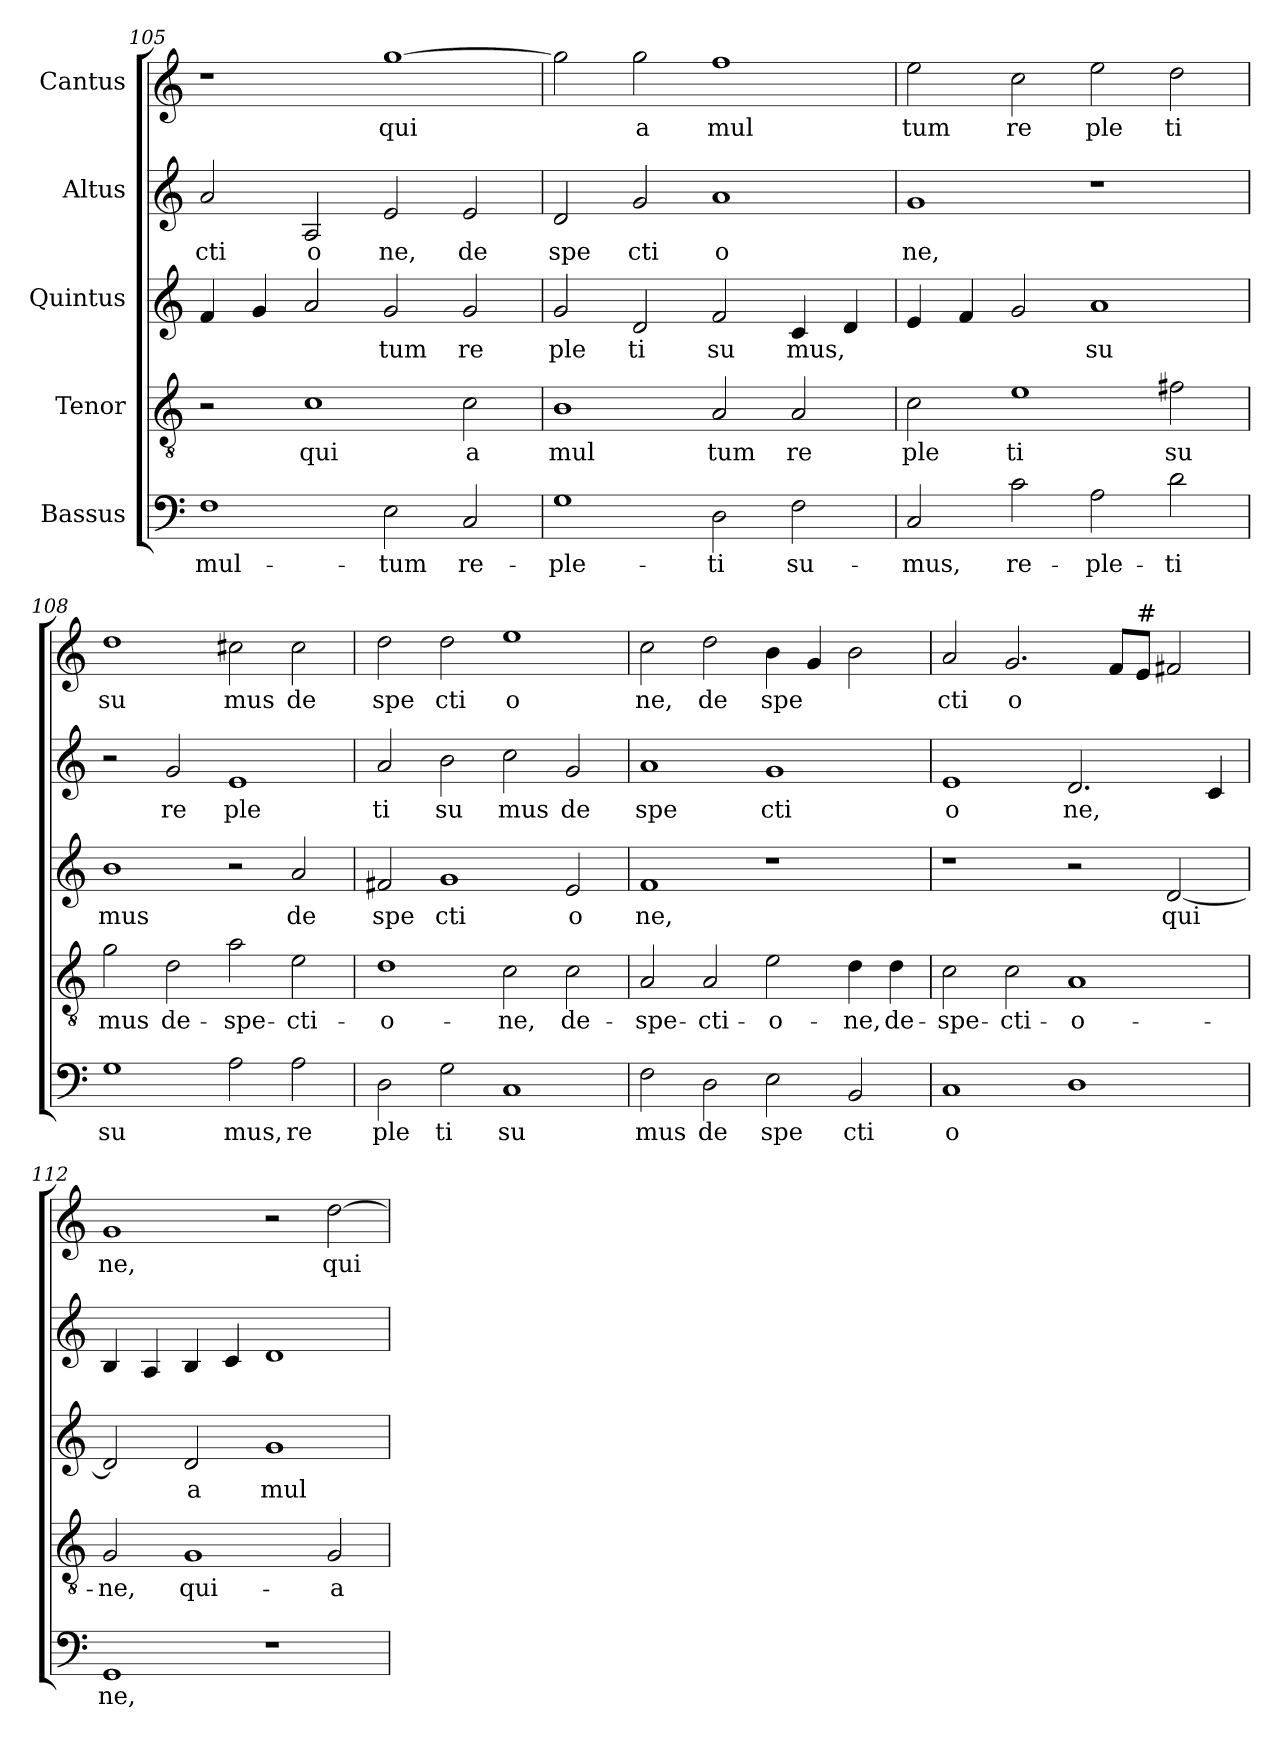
**kern	**text	**kern	**text	**kern	**text	**kern	**text	**kern	**text
*part5	*part5	*part4	*part4	*part3	*part3	*part2	*part2	*part1	*part1
*staff5	*staff5	*staff4	*staff4	*staff3	*staff3	*staff2	*staff2	*staff1	*staff1
*I"Bassus	*	*I"Tenor	*	*I"Quintus	*	*I"Altus	*	*I"Cantus	*
*clefF4	*	*clefGv2	*	*clefG2	*	*clefG2	*	*clefG2	*
*k[]	*	*k[]	*	*k[]	*	*k[]	*	*k[]	*
=105	=105	=105	=105	=105	=105	=105	=105	=105	=105
!	!LO:LY:b	!	!	!	!	!	!LO:LY:b	!	!
1F	mul-	2r	.	4f/	.	2a/	cti	1r	.
.	.	.	.	4g/	.	.	.	.	.
!	!	!	!LO:LY:b	!	!	!	!LO:LY:b	!	!
.	.	1c	qui	2a/	.	2A/	o	.	.
!	!LO:LY:b	!	!	!	!LO:LY:b	!	!LO:LY:b	!	!LO:LY:b
2E\	-tum	.	.	2g/	tum	2e/	ne,	[>1gg	qui
!	!LO:LY:b	!	!LO:LY:b	!	!LO:LY:b	!	!LO:LY:b	!	!
2C/	re-	2c\	a	2g/	re	2e/	de	.	.
=106	=106	=106	=106	=106	=106	=106	=106	=106	=106
!	!LO:LY:b	!	!LO:LY:b	!	!LO:LY:b	!	!LO:LY:b	!	!
1G	-ple-	1B	mul	2g/	ple	2d/	spe	2gg\]	.
!	!	!	!	!	!LO:LY:b	!	!LO:LY:b	!	!LO:LY:b
.	.	.	.	2d/	ti	2g/	cti	2gg\	a
!	!LO:LY:b	!	!LO:LY:b	!	!LO:LY:b	!	!LO:LY:b	!	!LO:LY:b
2D\	-ti	2A/	tum	2f/	su	1a	o	1ff	mul
!	!LO:LY:b	!	!LO:LY:b	!	!LO:LY:b	!	!	!	!
2F\	su-	2A/	re	4c/	mus,	.	.	.	.
.	.	.	.	4d/	.	.	.	.	.
=107	=107	=107	=107	=107	=107	=107	=107	=107	=107
!	!LO:LY:b	!	!LO:LY:b	!	!	!	!LO:LY:b	!	!LO:LY:b
2C/	-mus,	2c\	ple	4e/	.	1g	ne,	2ee\	tum
.	.	.	.	4f/	.	.	.	.	.
!	!LO:LY:b	!	!LO:LY:b	!	!	!	!	!	!LO:LY:b
2c\	re-	1e	ti	2g/	.	.	.	2cc\	re
!	!LO:LY:b	!	!	!	!LO:LY:b	!	!	!	!LO:LY:b
2A\	-ple-	.	.	1a	su	1r	.	2ee\	ple
!	!LO:LY:b	!	!LO:LY:b	!	!	!	!	!	!LO:LY:b
2d\	-ti	2f#X\	su	.	.	.	.	2dd\	ti
!!LO:LB:g=z
=108	=108	=108	=108	=108	=108	=108	=108	=108	=108
!	!LO:LY:b	!	!LO:LY:b	!	!LO:LY:b	!	!	!	!LO:LY:b
1G	su	2g\	mus	1b	mus	2r	.	1dd	su
!	!	!	!LO:LY:b	!	!	!	!LO:LY:b	!	!
.	.	2d\	de-	.	.	2g/	re	.	.
!	!LO:LY:b	!	!LO:LY:b	!	!	!	!LO:LY:b	!	!LO:LY:b
2A\	mus,	2a\	-spe-	2r	.	1e	ple	2cc#X\	mus
!	!LO:LY:b	!	!LO:LY:b	!	!LO:LY:b	!	!	!	!LO:LY:b
2A\	re	2e\	-cti-	2a/	de	.	.	2cc#\	de
=109	=109	=109	=109	=109	=109	=109	=109	=109	=109
!	!LO:LY:b	!	!LO:LY:b	!	!LO:LY:b	!	!LO:LY:b	!	!LO:LY:b
2D\	ple	1d	-o-	2f#X/	spe	2a/	ti	2dd\	spe
!	!LO:LY:b	!	!	!	!LO:LY:b	!	!LO:LY:b	!	!LO:LY:b
2G\	ti	.	.	1g	cti	2b\	su	2dd\	cti
!	!LO:LY:b	!	!LO:LY:b	!	!	!	!LO:LY:b	!	!LO:LY:b
1C	su	2c\	-ne,	.	.	2cc\	mus	1ee	o
!	!	!	!LO:LY:b	!	!LO:LY:b	!	!LO:LY:b	!	!
.	.	2c\	de-	2e/	o	2g/	de	.	.
=110	=110	=110	=110	=110	=110	=110	=110	=110	=110
!	!LO:LY:b	!	!LO:LY:b	!	!LO:LY:b	!	!LO:LY:b	!	!LO:LY:b
2F\	mus	2A/	-spe-	1f	ne,	1a	spe	2cc\	ne,
!	!LO:LY:b	!	!LO:LY:b	!	!	!	!	!	!LO:LY:b
2D\	de	2A/	-cti-	.	.	.	.	2dd\	de
!	!LO:LY:b	!	!LO:LY:b	!	!	!	!LO:LY:b	!	!LO:LY:b
2E\	spe	2e\	-o-	1r	.	1g	cti	4b\	spe
.	.	.	.	.	.	.	.	4g/	.
!	!LO:LY:b	!	!LO:LY:b	!	!	!	!	!	!
2BB/	cti	4d\	-ne,	.	.	.	.	2b\	.
!	!	!	!LO:LY:b	!	!	!	!	!	!
.	.	4d\	de-	.	.	.	.	.	.
=111	=111	=111	=111	=111	=111	=111	=111	=111	=111
!	!LO:LY:b	!	!LO:LY:b	!	!	!	!LO:LY:b	!	!LO:LY:b
1C	o	2c\	-spe-	1r	.	1e	o	2a/	cti
!	!	!	!LO:LY:b	!	!	!	!	!	!LO:LY:b
.	.	2c\	-cti-	.	.	.	.	2.g/	o
!	!	!	!LO:LY:b	!	!	!	!LO:LY:b	!	!
1D	.	1A	-o-	2r	.	2.d/	ne,	.	.
.	.	.	.	.	.	.	.	8f/L	.
!	!	!	!	!	!	!	!	!LO:TX:a:t=#	!
.	.	.	.	.	.	.	.	8e/J	.
!	!	!	!	!	!LO:LY:b	!	!	!	!
.	.	.	.	[<2d/	qui	.	.	2f#X/	.
.	.	.	.	.	.	4c/	.	.	.
=112	=112	=112	=112	=112	=112	=112	=112	=112	=112
!	!LO:LY:b	!	!LO:LY:b	!	!	!	!	!	!LO:LY:b
1GG	ne,	2G/	-ne,	2d/]	.	4B/	.	1g	ne,
.	.	.	.	.	.	4A/	.	.	.
!	!	!	!LO:LY:b	!	!LO:LY:b	!	!	!	!
.	.	1G	qui-	2d/	a	4B/	.	.	.
.	.	.	.	.	.	4c/	.	.	.
!	!	!	!	!	!LO:LY:b	!	!	!	!
1r	.	.	.	1g	mul	1d	.	2r	.
!	!	!	!LO:LY:b	!	!	!	!	!	!LO:LY:b
.	.	2G/	-a	.	.	.	.	[>2dd\	qui
=	=	=	=	=	=	=	=	=	=
*-	*-	*-	*-	*-	*-	*-	*-	*-	*-
